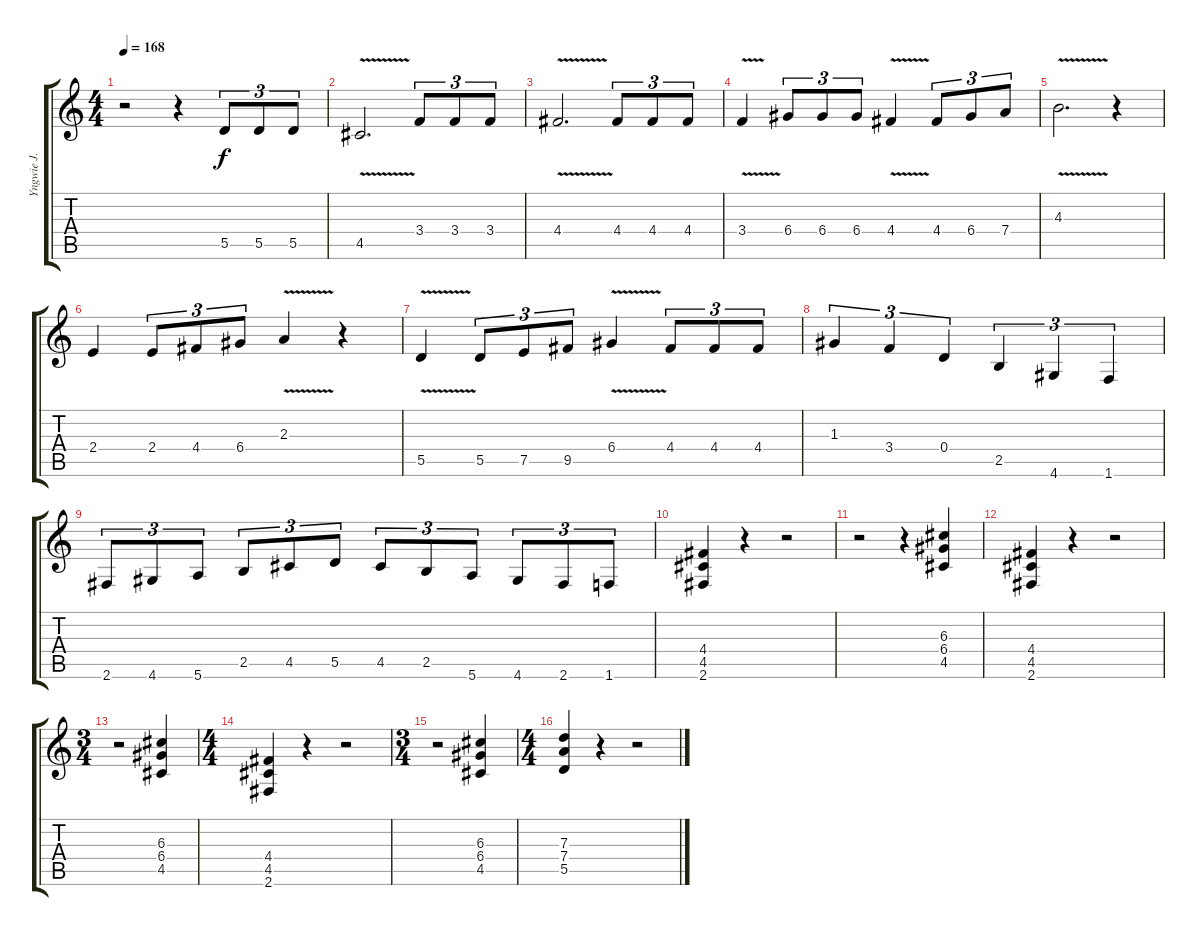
\track ("Yngwie J. Malmsteen (Rythm Guitar)" "Yngwie J. ") {instrument overdrivenguitar}
\staff {score tabs}
\tuning (E4 B3 G3 D3 A2 E2) {hide}
\ts (4 4)
\tempo 168
\clef g2
\ks c
r.2{dy f instrument overdrivenguitar} r.4 5.5.8{tu (3 2)} 5.5.8{tu (3 2)} 5.5.8{tu (3 2)} |
4.5{v}.2{d} 3.4.8{tu (3 2)} 3.4.8{tu (3 2)} 3.4.8{tu (3 2)} |
4.4{v}.2{d} 4.4.8{tu (3 2)} 4.4.8{tu (3 2)} 4.4.8{tu (3 2)} |
3.4{v}.4 6.4.8{tu (3 2)} 6.4.8{tu (3 2)} 6.4.8{tu (3 2)} 4.4{v}.4 4.4.8{tu (3 2)} 6.4.8{tu (3 2)} 7.4.8{tu (3 2)} |
4.3{v}.2{d} r.4 |
2.4.4 2.4.8{tu (3 2)} 4.4.8{tu (3 2)} 6.4.8{tu (3 2)} 2.3{v}.4 r.4 |
5.5{v}.4 5.5.8{tu (3 2)} 7.5.8{tu (3 2)} 9.5.8{tu (3 2)} 6.4{v}.4 4.4.8{tu (3 2)} 4.4.8{tu (3 2)} 4.4.8{tu (3 2)} |
1.3.4{tu (3 2)} 3.4.4{tu (3 2)} 0.4.4{tu (3 2)} 2.5.4{tu (3 2)} 4.6.4{tu (3 2)} 1.6.4{tu (3 2)} |
2.6.8{tu (3 2)} 4.6.8{tu (3 2)} 5.6.8{tu (3 2)} 2.5.8{tu (3 2)} 4.5.8{tu (3 2)} 5.5.8{tu (3 2)} 4.5.8{tu (3 2)} 2.5.8{tu (3 2)} 5.6.8{tu (3 2)} 4.6.8{tu (3 2)} 2.6.8{tu (3 2)} 1.6.8{tu (3 2)} |
(4.4 4.5 2.6).4 r.4 r.2 |
r.2 r.4 (6.3 6.4 4.5).4 |
(4.4 4.5 2.6).4 r.4 r.2 |
\ts (3 4)
r.2 (6.3 6.4 4.5).4 |
\ts (4 4)
(4.4 4.5 2.6).4 r.4 r.2 |
\ts (3 4)
r.2 (6.3 6.4 4.5).4 |
\ts (4 4)
(7.3 7.4 5.5).4 r.4 r.2
